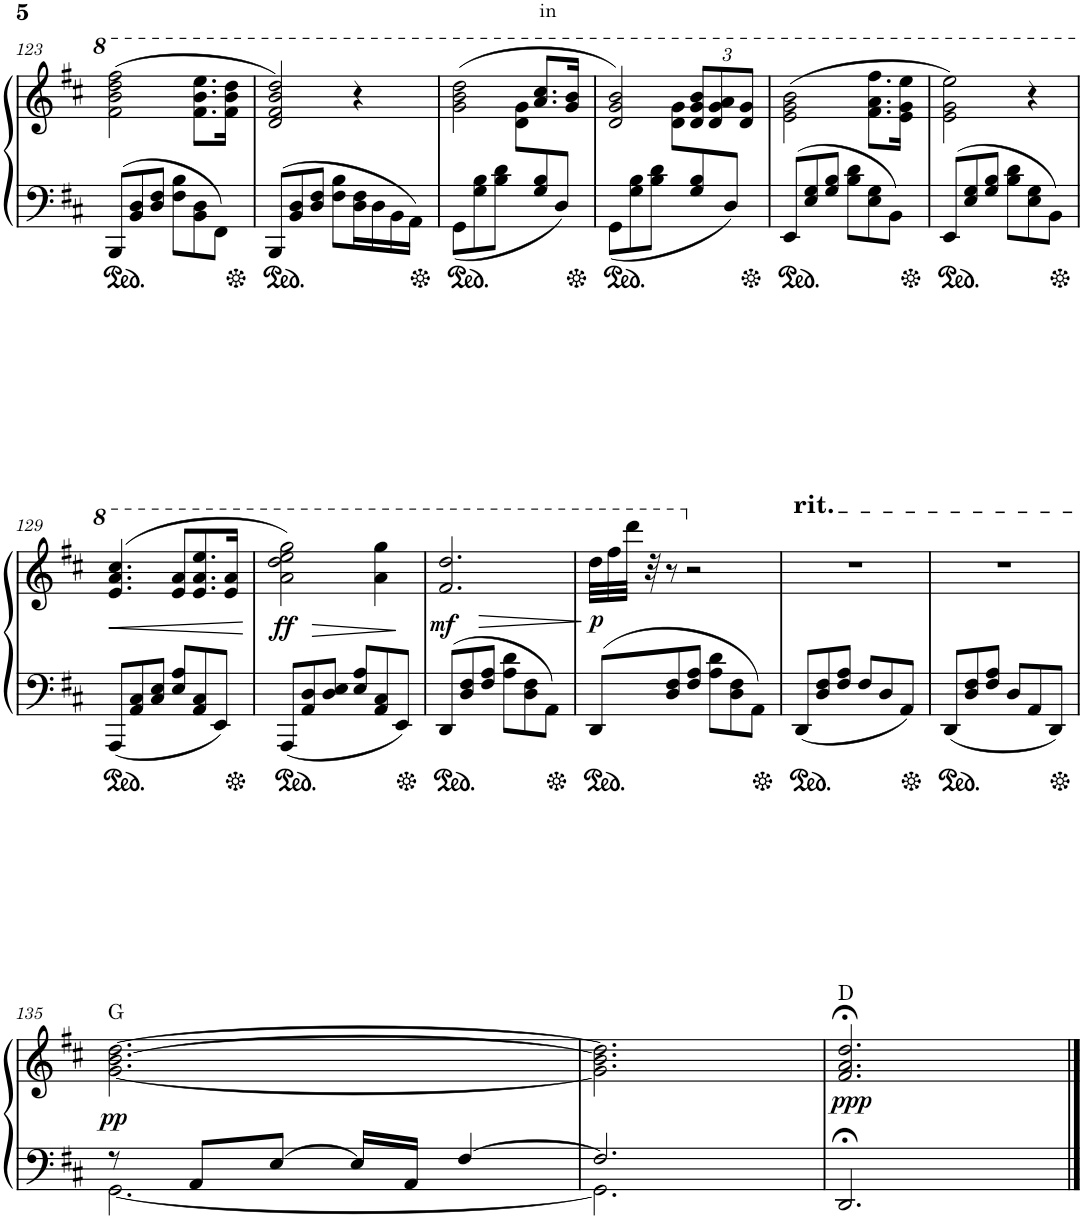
**kern	**kern	**dynam
*part1	*part1	*part1
*staff2	*staff1	*staff1/2
*I"Piano	*	*
*I'Pno.	*	*
!!LO:PB:g=z
*clefF4	*clefG2	*
*k[f#c#]	*k[f#c#]	*
*M6/8	*M6/8	*
=123	=123	=123
8BBB/L	(2ff#\ 2bb\ 2ddd\ 2fff#\	.
8BB/ 8D/	.	.
8D/ 8F#/J	.	.
8F#\ 8B\L	.	.
8BB\ 8D\	8.ff#\ 8.bb\ 8.eee\L	.
8FF#\J	.	.
.	16ff#\ 16bb\ 16ddd\Jk	.
=124	=124	=124
8BBB/L	2dd/ 2ff#/ 2bb/ 2ddd/)	.
8BB/ 8D/	.	.
8D/ 8F#/J	.	.
8F#\ 8B\L	.	.
16D\ 16F#\L	4r	.
16D\	.	.
16BB\	.	.
16AA\JJ	.	.
=125	=125	=125
*	*^	*
8GG\L	(2gg\ 2bb\ 2ddd\	4.ryy	.
8G\ 8B\	.	.	.
8B\ 8d\J	.	.	.
8ryy	.	8d\ 8g\L	.
8G/ 8B/	8.aa/ 8.ccc#/L	4ryy	.
8D/J	.	.	.
.	16gg/ 16bb/Jk	.	.
=126	=126	=126	=126
8GG\L	2dd/ 2gg/ 2bb/)	4.ryy	.
8G\ 8B\	.	.	.
8B\ 8d\J	.	.	.
8ryy	.	8d\ 8g\L	.
*	*Xbrackettup	*	*
8G/ 8B/	12dd/ 12gg/ 12bb/L	4ryy	.
.	12dd/ 12gg/ 12aa/	.	.
8D/J	.	.	.
.	12dd/ 12gg/J	.	.
*	*v	*v	*
=127	=127	=127
8EE/L	(2ee\ 2gg\ 2bb\	.
8E/ 8G/	.	.
8G/ 8B/J	.	.
8B\ 8d\L	.	.
8E\ 8G\	8.ff#\ 8.aa\ 8.fff#\L	.
8BB\J	.	.
.	16ee\ 16gg\ 16eee\Jk	.
=128	=128	=128
8EE/L	2ee\ 2gg\ 2eee\)	.
8E/ 8G/	.	.
8G/ 8B/J	.	.
8B\ 8d\L	.	.
8E\ 8G\	4r	.
8BB\J	.	.
!!LO:LB:g=z
=129	=129	=129
!	!	!LO:HP:b
8AAA/L	(4.ee/ 4.aa/ 4.ccc#/	<
8AA/ 8C#/	.	.
8C#/ 8E/J	.	.
8E/ 8A/L	8ee/ 8aa/L	.
8AA/ 8C#/	8.ee/ 8.aa/ 8.eee/	.
8EE/J	.	.
.	16ee/ 16aa/Jk	.
=130	=130	=130
!	!	!LO:DY:b
8AAA/L	2aa\ 2ddd\ 2eee\ 2ggg\)	ff
8AA/ 8D/	.	.
!	!	!LO:HP:b=2
8D/ 8E/J	.	>
8E/ 8A/L	.	.
8AA/ 8C#/	4aa\ 4ggg\	.
8EE/J	.	.
.	.	[
=131	=131	=131
!	!	!LO:DY:b
8DD/L	2.ff#/ 2.ddd/	mf
8D/ 8F#/	.	.
8F#/ 8A/J	.	.
8A\ 8d\L	.	.
8D\ 8F#\	.	.
8AA\J	.	.
.	.	]
=132	=132	=132
!	!	!LO:DY:b
8DD/L	32ddd\LLL	p
.	32fff#\	.
.	32dddd\JJJ	.
.	32r	.
8D/ 8F#/	8r	.
8F#/ 8A/J	2r	.
8A\ 8d\L	.	.
8D\ 8F#\	.	.
8AA\J	.	.
=133	=133	=133
!	!LO:TX:a:t=rit.	!
8DD/L	2.r	.
8D/ 8F#/	.	.
8F#/ 8A/J	.	.
8F#/L	.	.
8D/	.	.
8AA/J	.	.
=134	=134	=134
8DD/L	2.r	.
8D/ 8F#/	.	.
8F#/ 8A/J	.	.
8D/L	.	.
8AA/	.	.
8DD/J	.	.
!!LO:LB:g=z
=135	=135	=135
*^	*	*
!	!	!LO:TX:a:t=G	!
!	!	!	!LO:DY:b
8r	[2.GG\	[2.g\ [2.b\ [2.dd\	pp
8AA/L	.	.	.
[8E/J	.	.	.
16E/LL]	.	.	.
16AA/JJ	.	.	.
[4F#/	.	.	.
=136	=136	=136	=136
2.F#/]	2.GG\]	2.g\] 2.b\] 2.dd\]	.
=137	=137	=137	=137
!	!	!LO:TX:a:t=D	!
!	!	!	!LO:DY:b
*v	*v	*	*
2.DD;</	2.f#/;< 2.a/;< 2.dd/;<	ppp
==	==	==
*-	*-	*-
